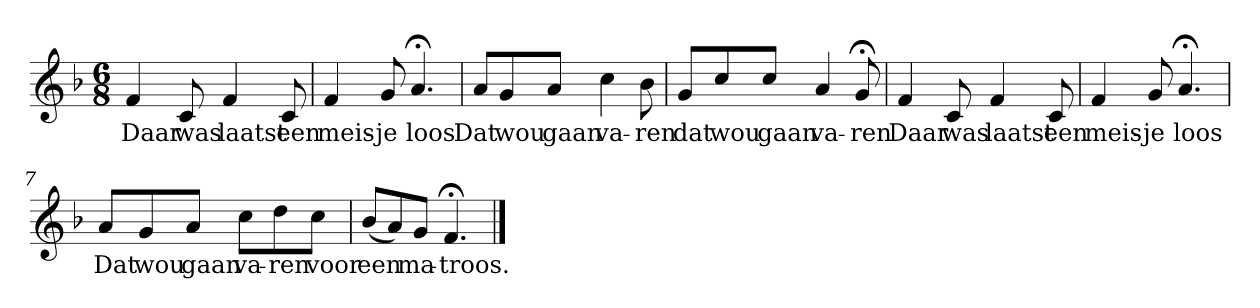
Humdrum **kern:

**kern	**text
*part1	*part1
*staff1	*staff1
*k[b-]	*
*F:	*
*M6/8	*
*MM120	*
=1	=1
4f	Daar
8c	was
4f	laatst
8c	een
=2	=2
4f	meis-
8g	-je
4.a;<	loos
=3	=3
8aL	Dat
8g	wou
8aJ	gaan
4cc	va-
8b-	-ren
=4	=4
8gL	dat
8cc	wou
8ccJ	gaan
4a	va-
8g;<	-ren
=5	=5
4f	Daar
8c	was
4f	laatst
8c	een
=6	=6
4f	meis-
8g	-je
4.a;<	loos
=7	=7
8aL	Dat
8g	wou
8aJ	gaan
8ccL	va-
8dd	-ren
8ccJ	voor
=8	=8
(8b-L	een
8a)	.
8gJ	ma-
4.f;<	-troos.
==	==
*-	*-
